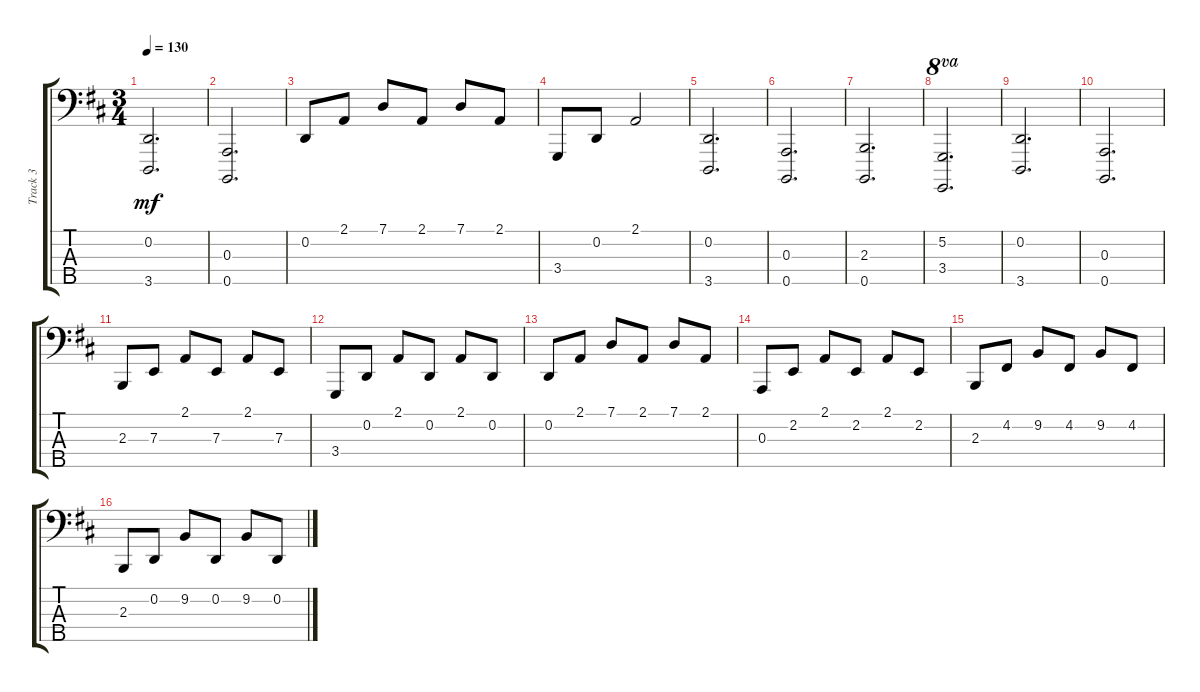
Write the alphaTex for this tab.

\track ("Track 3" "Track 3") {instrument acousticgrandpiano}
\staff {score tabs}
\tuning (G2 D2 A1 E1 B0) {hide}
\ts (3 4)
\tempo 130
\clef f4
\ks d
(0.2 3.5).2{d dy mf} |
(0.3 0.5).2{d} |
0.2.8 2.1.8 7.1.8 2.1.8 7.1.8 2.1.8 |
3.4.8 0.2.8 2.1.2 |
(0.2 3.5).2{d} |
(0.3 0.5).2{d} |
(2.3 0.5).2{d} |
(5.2 3.4).2{d ot 8va} |
(0.2 3.5).2{d} |
(0.3 0.5).2{d} |
2.3.8 7.3.8 2.1.8 7.3.8 2.1.8 7.3.8 |
3.4.8 0.2.8 2.1.8 0.2.8 2.1.8 0.2.8 |
0.2.8 2.1.8 7.1.8 2.1.8 7.1.8 2.1.8 |
0.3.8 2.2.8 2.1.8 2.2.8 2.1.8 2.2.8 |
2.3.8 4.2.8 9.2.8 4.2.8 9.2.8 4.2.8 |
2.3.8 0.2.8 9.2.8 0.2.8 9.2.8 0.2.8
